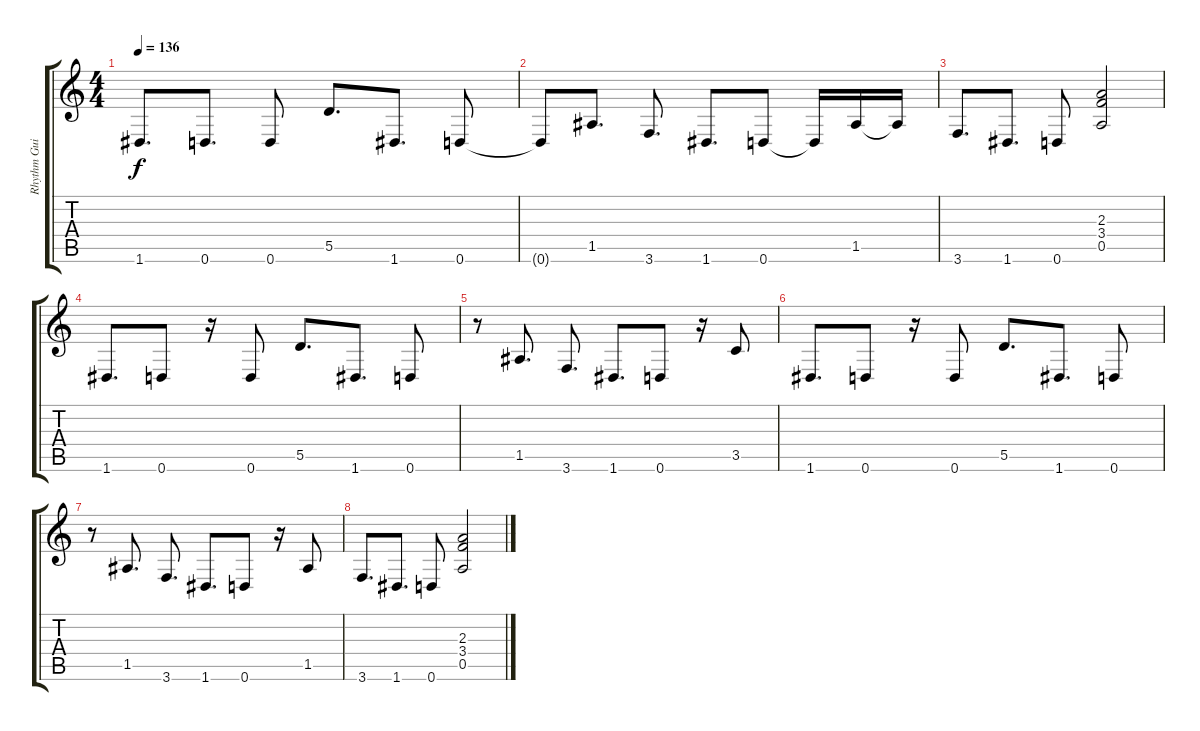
\track ("Rhythm Guitar 2" "Rhythm Gui") {instrument distortionguitar}
\staff {score tabs}
\tuning (E4 B3 G3 D3 A2 D2) {hide}
\ts (4 4)
\tempo 136
\clef g2
\ks c
1.6.8{d dy f} 0.6.8{d} 0.6.8 5.5.8{d} 1.6.8{d} 0.6.8 |
0.6{t}.8 1.5.8{d} 3.6.8{d} 1.6.8{d} 0.6.8 0.6{t}.16 1.5.16 1.5{t}.16 |
3.6.8{d} 1.6.8{d} 0.6.8 (2.3 3.4 0.5).2 |
1.6.8{d} 0.6.8 r.16 0.6.8 5.5.8{d} 1.6.8{d} 0.6.8 |
r.8 1.5.8{d} 3.6.8{d} 1.6.8{d} 0.6.8 r.16 3.5.8 |
1.6.8{d} 0.6.8 r.16 0.6.8 5.5.8{d} 1.6.8{d} 0.6.8 |
r.8 1.5.8{d} 3.6.8{d} 1.6.8{d} 0.6.8 r.16 1.5.8 |
3.6.8{d} 1.6.8{d} 0.6.8 (2.3 3.4 0.5).2
